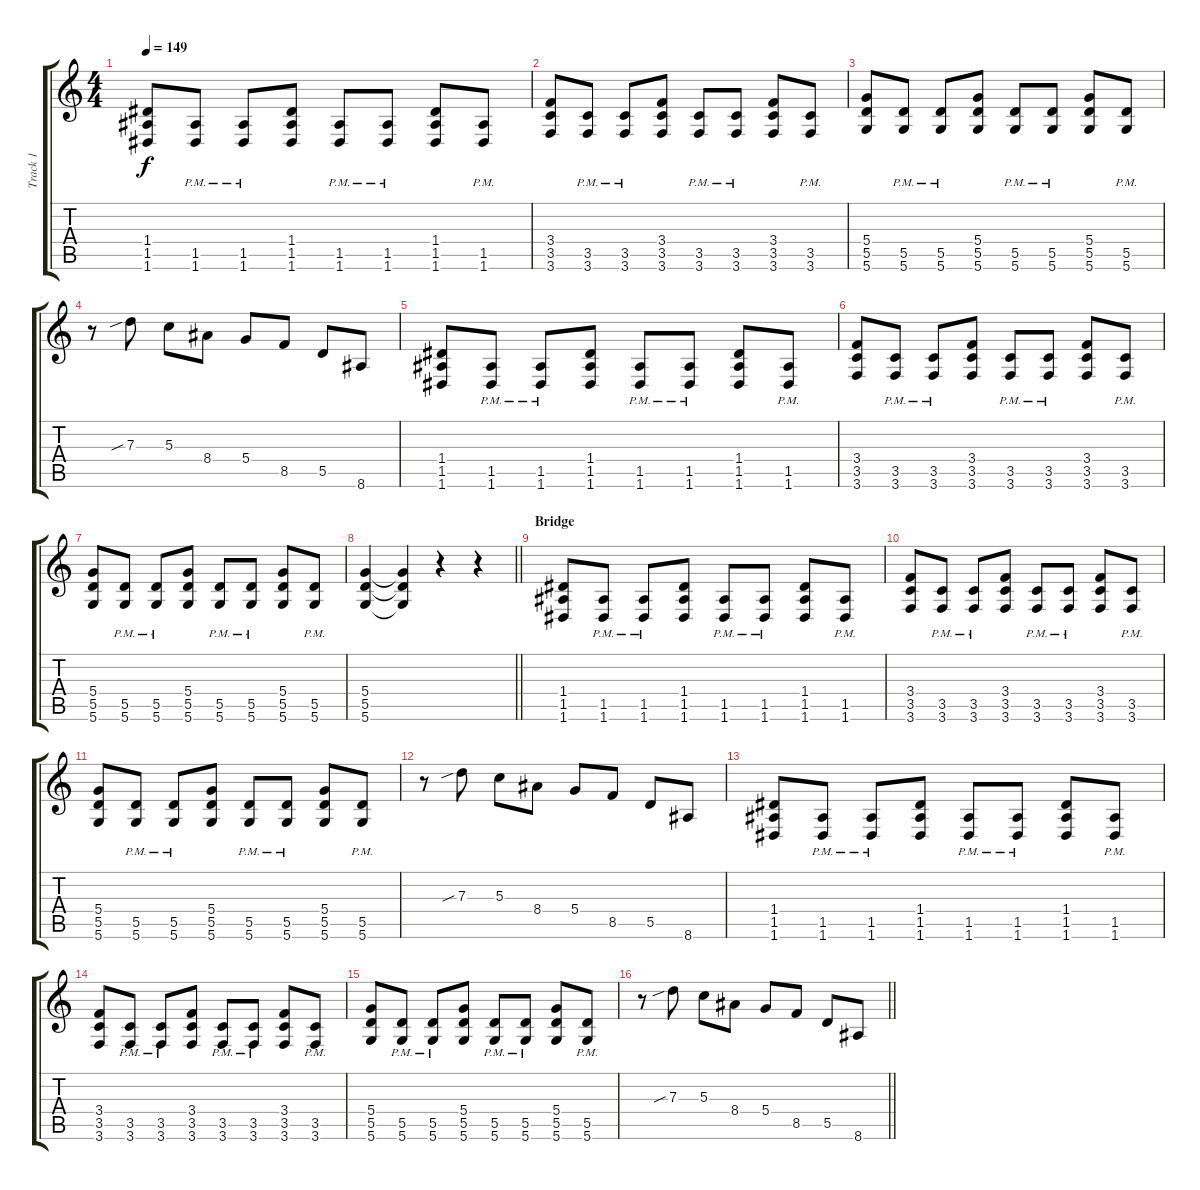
\track ("Track 1" "Track 1") {instrument distortionguitar}
\staff {score tabs}
\tuning (E4 B3 G3 D3 A2 D2) {hide}
\ts (4 4)
\tempo 149
\clef g2
\ks c
(1.4 1.5 1.6).8{dy f} (1.5{pm} 1.6{pm}).8 (1.5{pm} 1.6{pm}).8 (1.4 1.5 1.6).8 (1.5{pm} 1.6{pm}).8 (1.5{pm} 1.6{pm}).8 (1.4 1.5 1.6).8 (1.5{pm} 1.6{pm}).8 |
(3.4 3.5 3.6).8 (3.5{pm} 3.6{pm}).8 (3.5{pm} 3.6{pm}).8 (3.4 3.5 3.6).8 (3.5{pm} 3.6{pm}).8 (3.5{pm} 3.6{pm}).8 (3.4 3.5 3.6).8 (3.5{pm} 3.6{pm}).8 |
(5.4 5.5 5.6).8 (5.5{pm} 5.6{pm}).8 (5.5{pm} 5.6{pm}).8 (5.4 5.5 5.6).8 (5.5{pm} 5.6{pm}).8 (5.5{pm} 5.6{pm}).8 (5.4 5.5 5.6).8 (5.5{pm} 5.6{pm}).8 |
r.8 7.3{sib}.8 5.3.8 8.4.8 5.4.8 8.5.8 5.5.8 8.6.8 |
(1.4 1.5 1.6).8 (1.5{pm} 1.6{pm}).8 (1.5{pm} 1.6{pm}).8 (1.4 1.5 1.6).8 (1.5{pm} 1.6{pm}).8 (1.5{pm} 1.6{pm}).8 (1.4 1.5 1.6).8 (1.5{pm} 1.6{pm}).8 |
(3.4 3.5 3.6).8 (3.5{pm} 3.6{pm}).8 (3.5{pm} 3.6{pm}).8 (3.4 3.5 3.6).8 (3.5{pm} 3.6{pm}).8 (3.5{pm} 3.6{pm}).8 (3.4 3.5 3.6).8 (3.5{pm} 3.6{pm}).8 |
(5.4 5.5 5.6).8 (5.5{pm} 5.6{pm}).8 (5.5{pm} 5.6{pm}).8 (5.4 5.5 5.6).8 (5.5{pm} 5.6{pm}).8 (5.5{pm} 5.6{pm}).8 (5.4 5.5 5.6).8 (5.5{pm} 5.6{pm}).8 |
\barLineRight lightlight
(5.4 5.5 5.6).4 (5.4{t} 5.5{t} 5.6{t}).4 r.4 r.4 |
\section ("" "Bridge")
(1.4 1.5 1.6).8 (1.5{pm} 1.6{pm}).8 (1.5{pm} 1.6{pm}).8 (1.4 1.5 1.6).8 (1.5{pm} 1.6{pm}).8 (1.5{pm} 1.6{pm}).8 (1.4 1.5 1.6).8 (1.5{pm} 1.6{pm}).8 |
(3.4 3.5 3.6).8 (3.5{pm} 3.6{pm}).8 (3.5{pm} 3.6{pm}).8 (3.4 3.5 3.6).8 (3.5{pm} 3.6{pm}).8 (3.5{pm} 3.6{pm}).8 (3.4 3.5 3.6).8 (3.5{pm} 3.6{pm}).8 |
(5.4 5.5 5.6).8 (5.5{pm} 5.6{pm}).8 (5.5{pm} 5.6{pm}).8 (5.4 5.5 5.6).8 (5.5{pm} 5.6{pm}).8 (5.5{pm} 5.6{pm}).8 (5.4 5.5 5.6).8 (5.5{pm} 5.6{pm}).8 |
r.8 7.3{sib}.8 5.3.8 8.4.8 5.4.8 8.5.8 5.5.8 8.6.8 |
(1.4 1.5 1.6).8 (1.5{pm} 1.6{pm}).8 (1.5{pm} 1.6{pm}).8 (1.4 1.5 1.6).8 (1.5{pm} 1.6{pm}).8 (1.5{pm} 1.6{pm}).8 (1.4 1.5 1.6).8 (1.5{pm} 1.6{pm}).8 |
(3.4 3.5 3.6).8 (3.5{pm} 3.6{pm}).8 (3.5{pm} 3.6{pm}).8 (3.4 3.5 3.6).8 (3.5{pm} 3.6{pm}).8 (3.5{pm} 3.6{pm}).8 (3.4 3.5 3.6).8 (3.5{pm} 3.6{pm}).8 |
(5.4 5.5 5.6).8 (5.5{pm} 5.6{pm}).8 (5.5{pm} 5.6{pm}).8 (5.4 5.5 5.6).8 (5.5{pm} 5.6{pm}).8 (5.5{pm} 5.6{pm}).8 (5.4 5.5 5.6).8 (5.5{pm} 5.6{pm}).8 |
\barLineRight lightlight
r.8 7.3{sib}.8 5.3.8 8.4.8 5.4.8 8.5.8 5.5.8 8.6.8
